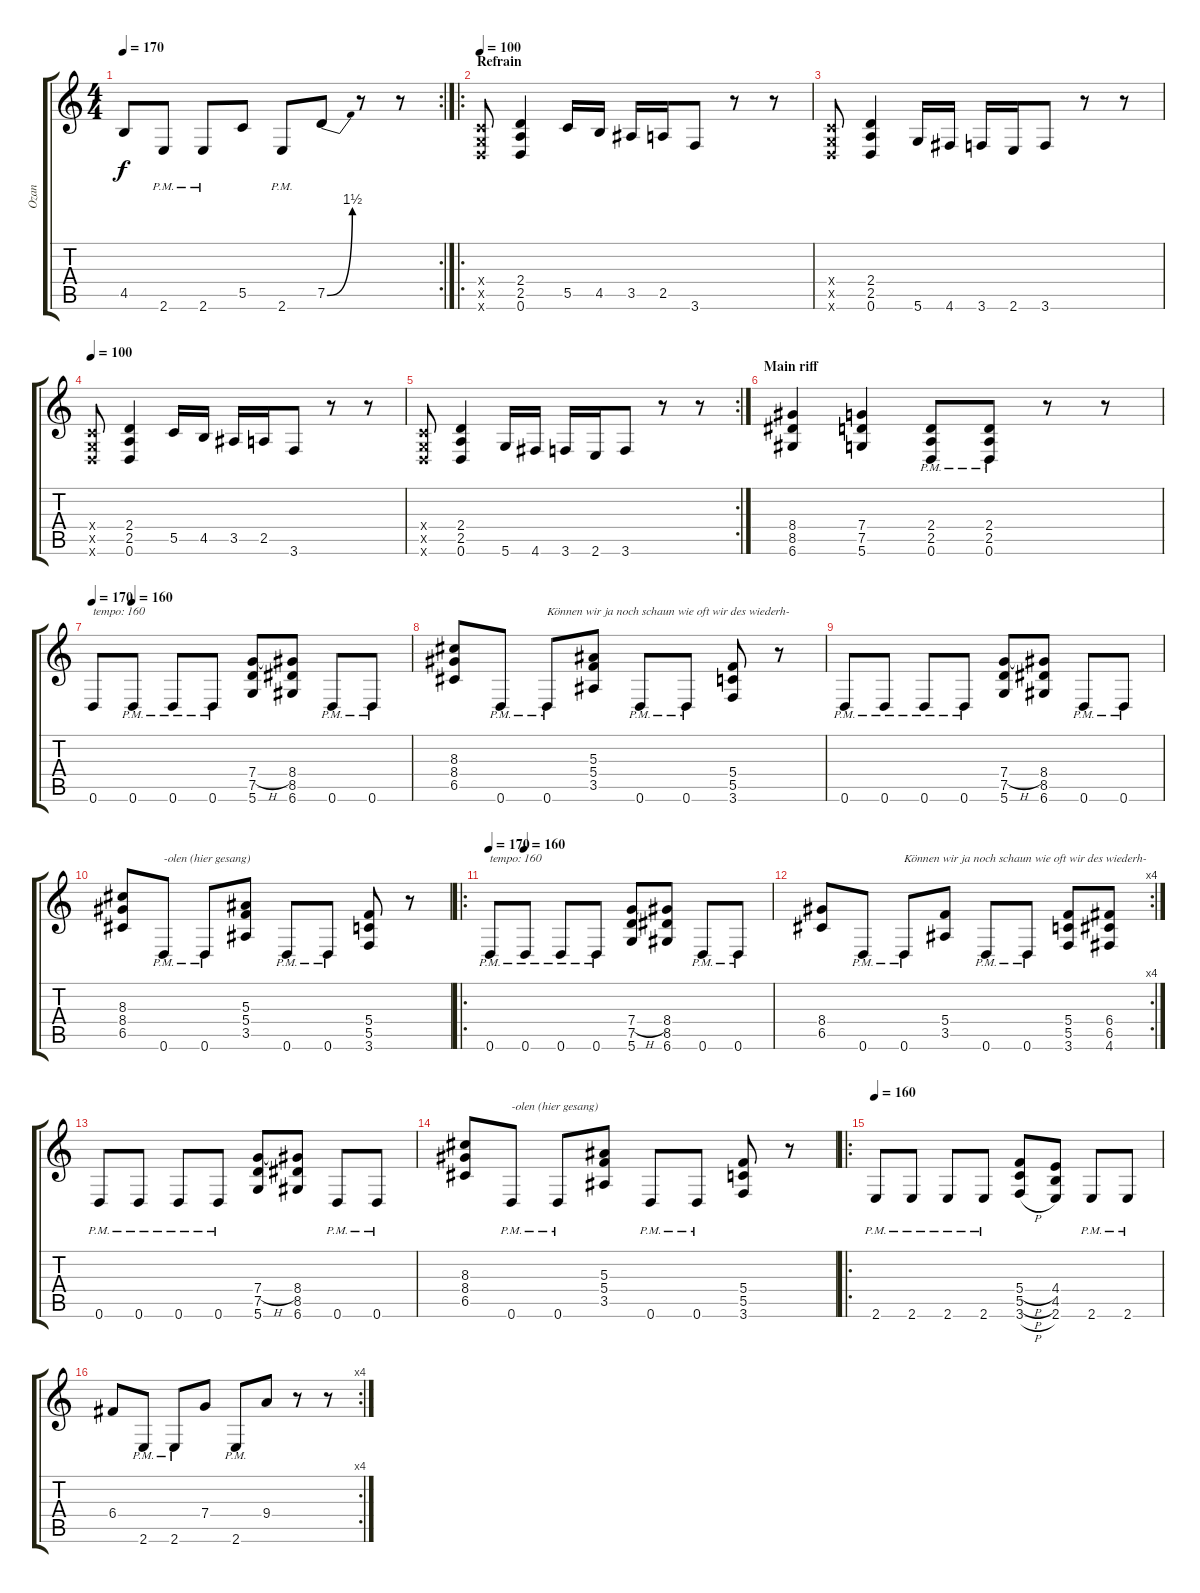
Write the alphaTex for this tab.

\track ("Ozan" "Ozan") {instrument distortionguitar}
\staff {score tabs}
\tuning (D4 A3 F3 C3 G2 D2) {hide}
\rc 2
\ts (4 4)
\tempo 170
\clef g2
\ks c
4.5.8{dy f} 2.6{pm}.8 2.6{pm}.8 5.5.8 2.6{pm}.8 7.5{be (bend 0 0 60 6)}.8 r.8 r.8 |
\ro
\section ("" "Refrain")
\tempo 90
\tempo 100
(0.4{x} 0.5{x} 0.6{x}).8 (2.4 2.5 0.6).4 5.5.16 4.5.16 3.5.16 2.5.16 3.6.8 r.8 r.8 |
(0.4{x} 0.5{x} 0.6{x}).8 (2.4 2.5 0.6).4 5.6.16 4.6.16 3.6.16 2.6.16 3.6.8 r.8 r.8 |
\tempo 100
(0.4{x} 0.5{x} 0.6{x}).8 (2.4 2.5 0.6).4 5.5.16 4.5.16 3.5.16 2.5.16 3.6.8 r.8 r.8 |
\rc 2
(0.4{x} 0.5{x} 0.6{x}).8 (2.4 2.5 0.6).4 5.6.16 4.6.16 3.6.16 2.6.16 3.6.8 r.8 r.8 |
\section ("" "Main riff")
(8.4 8.5 6.6).4 (7.4 7.5 5.6).4 (2.4{pm} 2.5 0.6).8 (2.4{pm} 2.5 0.6).8 r.8 r.8 |
\tempo 170
\tempo (160 0.125)
0.6.8{txt "tempo: 160"} 0.6{pm}.8 0.6{pm}.8 0.6{pm}.8 (7.4{h} 7.5 5.6).8 (8.4 8.5 6.6).8 0.6{pm}.8 0.6{pm}.8 |
(8.3 8.4 6.5).8 0.6{pm}.8 0.6{pm}.8{txt "Können wir ja noch schaun wie oft wir des wiederh-"} (5.3 5.4 3.5).8 0.6{pm}.8 0.6{pm}.8 (5.4 5.5 3.6).8 r.8 |
0.6{pm}.8 0.6{pm}.8 0.6{pm}.8 0.6{pm}.8 (7.4{h} 7.5 5.6).8 (8.4 8.5 6.6).8 0.6{pm}.8 0.6{pm}.8 |
(8.3 8.4 6.5).8 0.6{pm}.8{txt "-olen (hier gesang)"} 0.6{pm}.8 (5.3 5.4 3.5).8 0.6{pm}.8 0.6{pm}.8 (5.4 5.5 3.6).8 r.8 |
\ro
\tempo 170
\tempo (160 0.125)
0.6{pm}.8{txt "tempo: 160"} 0.6{pm}.8 0.6{pm}.8 0.6{pm}.8 (7.4{h} 7.5 5.6).8 (8.4 8.5 6.6).8 0.6{pm}.8 0.6{pm}.8 |
\rc 4
(8.4 6.5).8 0.6{pm}.8 0.6{pm}.8{txt "Können wir ja noch schaun wie oft wir des wiederh-"} (5.4 3.5).8 0.6{pm}.8 0.6{pm}.8 (5.4 5.5 3.6).8 (6.4 6.5 4.6).8 |
0.6{pm}.8 0.6{pm}.8 0.6{pm}.8 0.6{pm}.8 (7.4{h} 7.5 5.6).8 (8.4 8.5 6.6).8 0.6{pm}.8 0.6{pm}.8 |
(8.3 8.4 6.5).8 0.6{pm}.8{txt "-olen (hier gesang)"} 0.6{pm}.8 (5.3 5.4 3.5).8 0.6{pm}.8 0.6{pm}.8 (5.4 5.5 3.6).8 r.8 |
\ro
\tempo 160
2.6{pm}.8 2.6{pm}.8 2.6{pm}.8 2.6{pm}.8 (5.4{h} 5.5{h} 3.6{h}).8 (4.4 4.5 2.6).8 2.6{pm}.8 2.6{pm}.8 |
\rc 4
6.4.8 2.6{pm}.8 2.6{pm}.8 7.4.8 2.6{pm}.8 9.4.8 r.8 r.8
